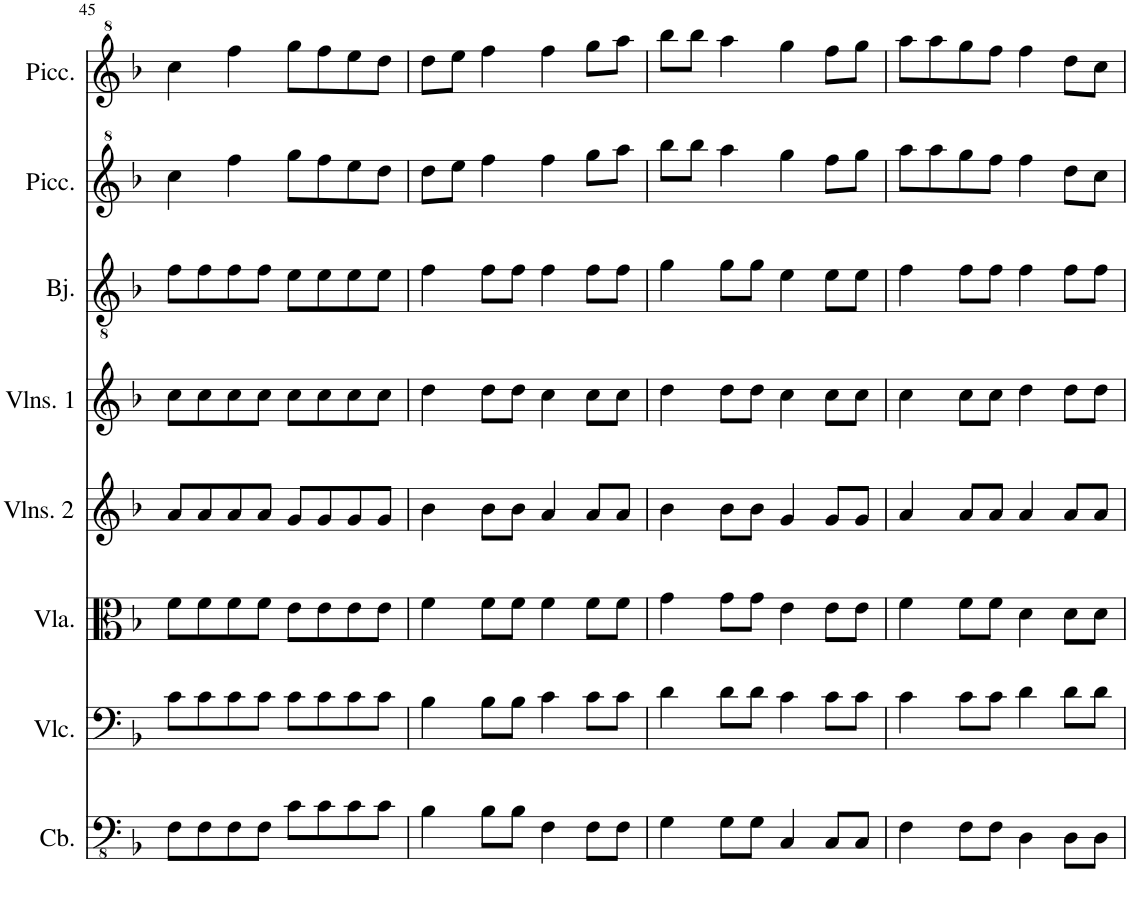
**kern	**kern	**kern	**kern	**kern	**kern	**kern	**kern
*part8	*part7	*part6	*part5	*part4	*part3	*part2	*part1
*staff8	*staff7	*staff6	*staff5	*staff4	*staff3	*staff2	*staff1
*I"Contrabass	*I"Violoncello	*I"Viola	*I"Violins 2	*I"Violins 1	*I"Banjo	*I"Piccolo	*I"Piccolo
*I'Cb.	*I'Vlc.	*I'Vla.	*I'Vlns. 2	*I'Vlns. 1	*I'Bj.	*I'Picc.	*I'Picc.
!!LO:PB:g=z
*clefFv4	*clefF4	*clefC3	*clefG2	*clefG2	*clefGv2	*clefG^2	*clefG^2
*Trd7c12	*	*	*	*	*Trd7c12	*Trd-7c-12	*Trd-7c-12
*k[b-]	*k[b-]	*k[b-]	*k[b-]	*k[b-]	*k[b-]	*k[b-]	*k[b-]
*M4/4	*M4/4	*M4/4	*M4/4	*M4/4	*M4/4	*M4/4	*M4/4
=45	=45	=45	=45	=45	=45	=45	=45
8FF\L	8c\L	8f\L	8a/L	8cc\L	8f\L	4ccc\	4ccc\
8FF\	8c\	8f\	8a/	8cc\	8f\	.	.
8FF\	8c\	8f\	8a/	8cc\	8f\	4fff\	4fff\
8FF\J	8c\J	8f\J	8a/J	8cc\J	8f\J	.	.
8C\L	8c\L	8e\L	8g/L	8cc\L	8e\L	8ggg\L	8ggg\L
8C\	8c\	8e\	8g/	8cc\	8e\	8fff\	8fff\
8C\	8c\	8e\	8g/	8cc\	8e\	8eee\	8eee\
8C\J	8c\J	8e\J	8g/J	8cc\J	8e\J	8ddd\J	8ddd\J
=46	=46	=46	=46	=46	=46	=46	=46
4BB-\	4B-\	4f\	4b-\	4dd\	4f\	8ddd\L	8ddd\L
.	.	.	.	.	.	8eee\J	8eee\J
8BB-\L	8B-\L	8f\L	8b-\L	8dd\L	8f\L	4fff\	4fff\
8BB-\J	8B-\J	8f\J	8b-\J	8dd\J	8f\J	.	.
4FF\	4c\	4f\	4a/	4cc\	4f\	4fff\	4fff\
8FF\L	8c\L	8f\L	8a/L	8cc\L	8f\L	8ggg\L	8ggg\L
8FF\J	8c\J	8f\J	8a/J	8cc\J	8f\J	8aaa\J	8aaa\J
=47	=47	=47	=47	=47	=47	=47	=47
4GG\	4d\	4g\	4b-\	4dd\	4g\	8bbb-\L	8bbb-\L
.	.	.	.	.	.	8bbb-\J	8bbb-\J
8GG\L	8d\L	8g\L	8b-\L	8dd\L	8g\L	4aaa\	4aaa\
8GG\J	8d\J	8g\J	8b-\J	8dd\J	8g\J	.	.
4CC/	4c\	4e\	4g/	4cc\	4e\	4ggg\	4ggg\
8CC/L	8c\L	8e\L	8g/L	8cc\L	8e\L	8fff\L	8fff\L
8CC/J	8c\J	8e\J	8g/J	8cc\J	8e\J	8ggg\J	8ggg\J
=48	=48	=48	=48	=48	=48	=48	=48
4FF\	4c\	4f\	4a/	4cc\	4f\	8aaa\L	8aaa\L
.	.	.	.	.	.	8aaa\	8aaa\
8FF\L	8c\L	8f\L	8a/L	8cc\L	8f\L	8ggg\	8ggg\
8FF\J	8c\J	8f\J	8a/J	8cc\J	8f\J	8fff\J	8fff\J
4DD\	4d\	4d\	4a/	4dd\	4f\	4fff\	4fff\
8DD\L	8d\L	8d\L	8a/L	8dd\L	8f\L	8ddd\L	8ddd\L
8DD\J	8d\J	8d\J	8a/J	8dd\J	8f\J	8ccc\J	8ccc\J
=	=	=	=	=	=	=	=
*-	*-	*-	*-	*-	*-	*-	*-
